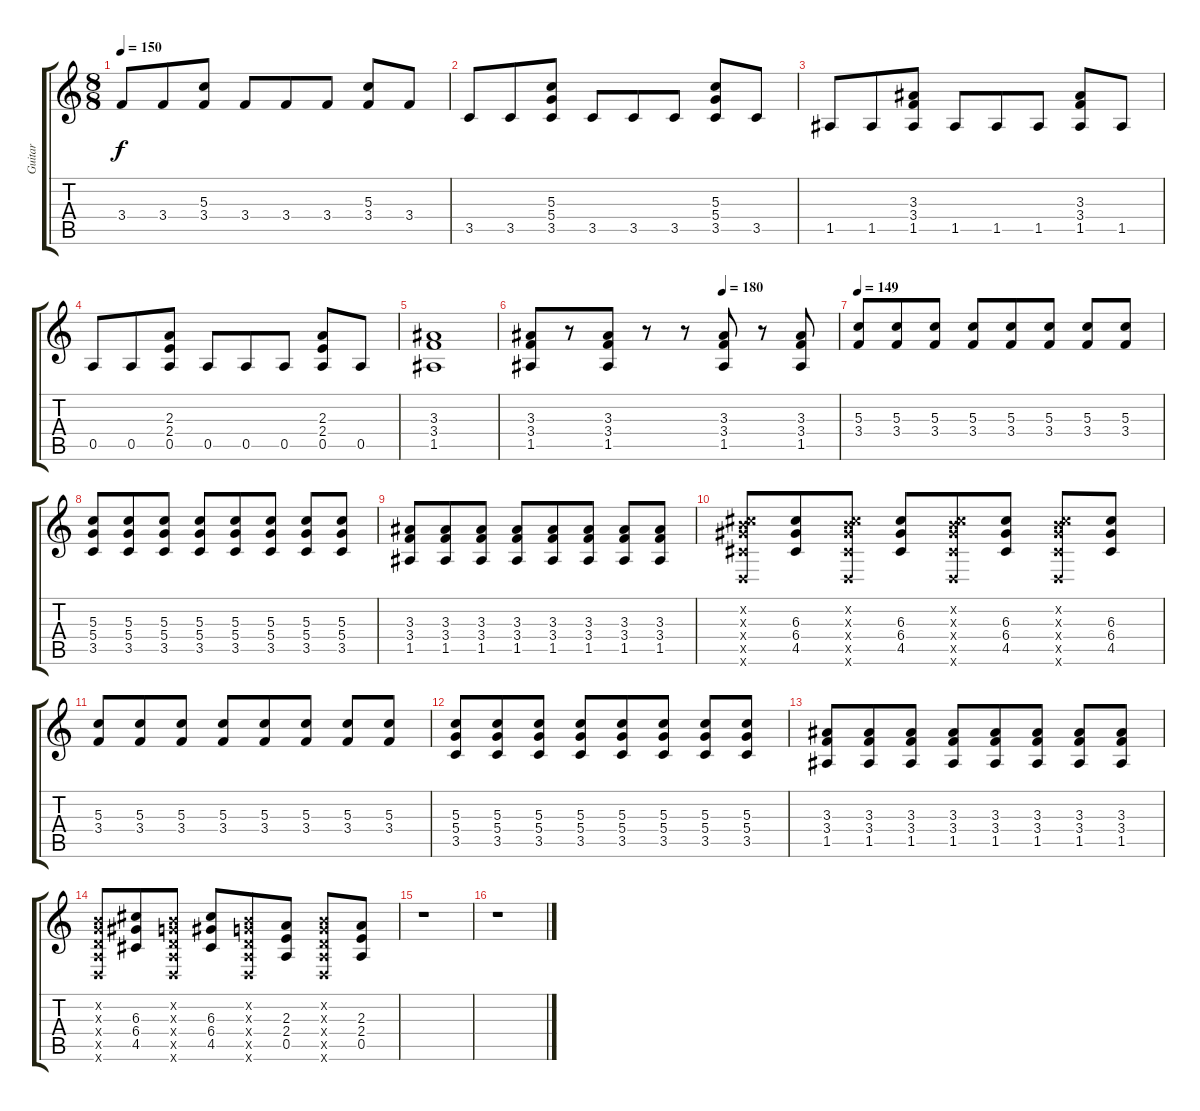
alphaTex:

\track ("Guitar" "Guitar") {instrument distortionguitar}
\staff {score tabs}
\tuning (E4 B3 G3 D3 A2 D2) {hide}
\ts (8 8)
\tempo 150
\clef g2
\ks c
3.4.8{dy f} 3.4.8 (5.3 3.4).8 3.4.8 3.4.8 3.4.8 (5.3 3.4).8 3.4.8 |
3.5.8 3.5.8 (5.3 5.4 3.5).8 3.5.8 3.5.8 3.5.8 (5.3 5.4 3.5).8 3.5.8 |
1.5.8 1.5.8 (3.3 3.4 1.5).8 1.5.8 1.5.8 1.5.8 (3.3 3.4 1.5).8 1.5.8 |
0.5.8 0.5.8 (2.3 2.4 0.5).8 0.5.8 0.5.8 0.5.8 (2.3 2.4 0.5).8 0.5.8 |
(3.3 3.4 1.5).1 |
\tempo (180 0.625)
(3.3 3.4 1.5).8 r.8 (3.3 3.4 1.5).8 r.8 r.8 (3.3 3.4 1.5).8 r.8 (3.3 3.4 1.5).8 |
\tempo 149
(5.3 3.4).8 (5.3 3.4).8 (5.3 3.4).8 (5.3 3.4).8 (5.3 3.4).8 (5.3 3.4).8 (5.3 3.4).8 (5.3 3.4).8 |
(5.3 5.4 3.5).8 (5.3 5.4 3.5).8 (5.3 5.4 3.5).8 (5.3 5.4 3.5).8 (5.3 5.4 3.5).8 (5.3 5.4 3.5).8 (5.3 5.4 3.5).8 (5.3 5.4 3.5).8 |
(3.3 3.4 1.5).8 (3.3 3.4 1.5).8 (3.3 3.4 1.5).8 (3.3 3.4 1.5).8 (3.3 3.4 1.5).8 (3.3 3.4 1.5).8 (3.3 3.4 1.5).8 (3.3 3.4 1.5).8 |
(0.2{x} 6.3{x} 6.4{x} 4.5{x} 0.6{x}).8 (6.3 6.4 4.5).8 (0.2{x} 6.3{x} 6.4{x} 4.5{x} 0.6{x}).8 (6.3 6.4 4.5).8 (0.2{x} 6.3{x} 6.4{x} 4.5{x} 0.6{x}).8 (6.3 6.4 4.5).8 (0.2{x} 6.3{x} 6.4{x} 4.5{x} 0.6{x}).8 (6.3 6.4 4.5).8 |
(5.3 3.4).8 (5.3 3.4).8 (5.3 3.4).8 (5.3 3.4).8 (5.3 3.4).8 (5.3 3.4).8 (5.3 3.4).8 (5.3 3.4).8 |
(5.3 5.4 3.5).8 (5.3 5.4 3.5).8 (5.3 5.4 3.5).8 (5.3 5.4 3.5).8 (5.3 5.4 3.5).8 (5.3 5.4 3.5).8 (5.3 5.4 3.5).8 (5.3 5.4 3.5).8 |
(3.3 3.4 1.5).8 (3.3 3.4 1.5).8 (3.3 3.4 1.5).8 (3.3 3.4 1.5).8 (3.3 3.4 1.5).8 (3.3 3.4 1.5).8 (3.3 3.4 1.5).8 (3.3 3.4 1.5).8 |
(0.2{x} 0.3{x} 0.4{x} 0.5{x} 0.6{x}).8 (6.3 6.4 4.5).8 (0.2{x} 0.3{x} 0.4{x} 0.5{x} 0.6{x}).8 (6.3 6.4 4.5).8 (0.2{x} 0.3{x} 0.4{x} 0.5{x} 0.6{x}).8 (2.3 2.4 0.5).8 (0.2{x} 0.3{x} 0.4{x} 0.5{x} 0.6{x}).8 (2.3 2.4 0.5).8 |
r.1 |
r.1
